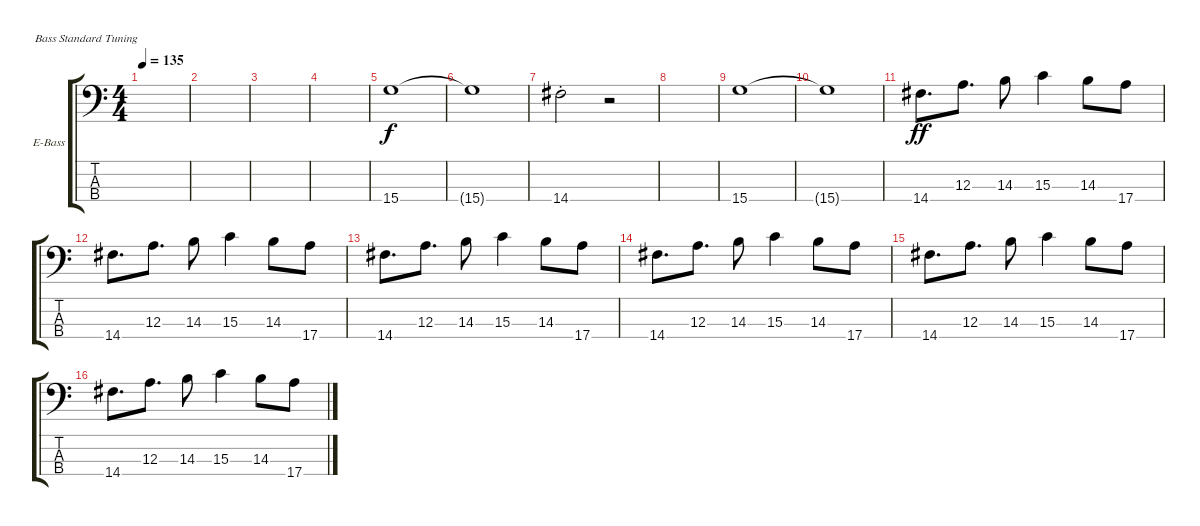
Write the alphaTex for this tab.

\defaultSystemsLayout 4
\bracketExtendMode groupsimilarinstruments
\firstSystemTrackNameOrientation horizontal
\otherSystemsTrackNameOrientation horizontal
\track ("O`Malley" "E-Bass") {instrument electricbassfinger}
\staff {score tabs}
\tuning (G2 D2 A1 E1)
\ts (4 4)
\tempo 135
\clef f4
\ks c
|
|
|
|
15.4.1 |
15.4{t}.1 |
14.4{st}.2 r.2 |
|
15.4.1 |
15.4{t}.1 |
14.4.8{d dy ff} 12.3.8{d} 14.3.8 15.3.4 14.3.8 17.4.8 |
14.4.8{d} 12.3.8{d} 14.3.8 15.3.4 14.3.8 17.4.8 |
14.4.8{d} 12.3.8{d} 14.3.8 15.3.4 14.3.8 17.4.8 |
14.4.8{d} 12.3.8{d} 14.3.8 15.3.4 14.3.8 17.4.8 |
14.4.8{d} 12.3.8{d} 14.3.8 15.3.4 14.3.8 17.4.8 |
14.4.8{d} 12.3.8{d} 14.3.8 15.3.4 14.3.8 17.4.8
